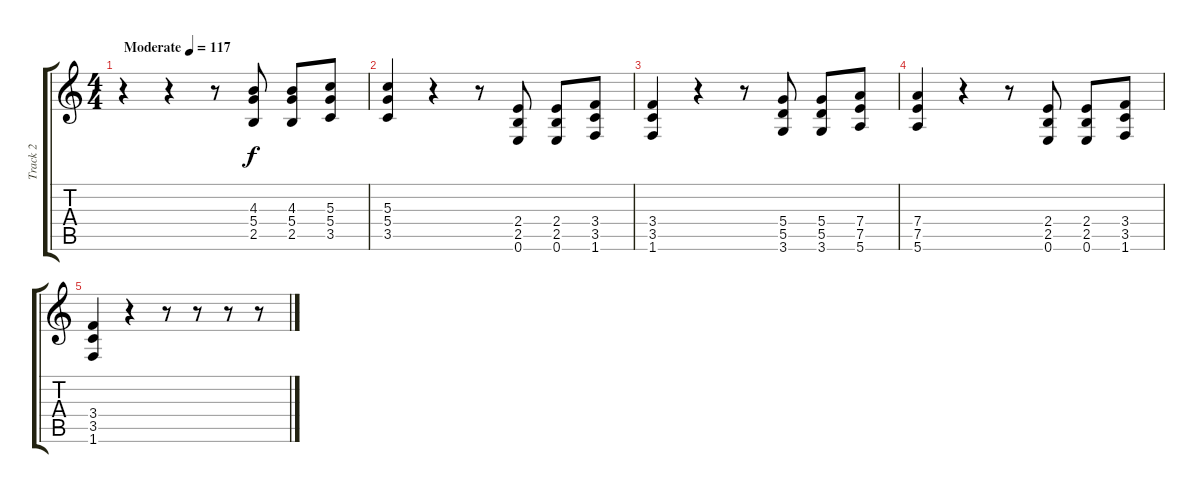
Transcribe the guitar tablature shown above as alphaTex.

\track ("Track 2" "Track 2") {instrument distortionguitar}
\staff {score tabs}
\tuning (E4 B3 G3 D3 A2 E2) {hide}
\ts (4 4)
\tempo (117 "Moderate")
\clef g2
\ks c
r.4{dy f instrument distortionguitar} r.4 r.8 (4.3 5.4 2.5).8 (4.3 5.4 2.5).8 (5.3 5.4 3.5).8 |
(5.3 5.4 3.5).4 r.4 r.8 (2.4 2.5 0.6).8 (2.4 2.5 0.6).8 (3.4 3.5 1.6).8 |
(3.4 3.5 1.6).4 r.4 r.8 (5.4 5.5 3.6).8 (5.4 5.5 3.6).8 (7.4 7.5 5.6).8 |
(7.4 7.5 5.6).4 r.4 r.8 (2.4 2.5 0.6).8 (2.4 2.5 0.6).8 (3.4 3.5 1.6).8 |
(3.4 3.5 1.6).4 r.4 r.8 r.8 r.8 r.8
